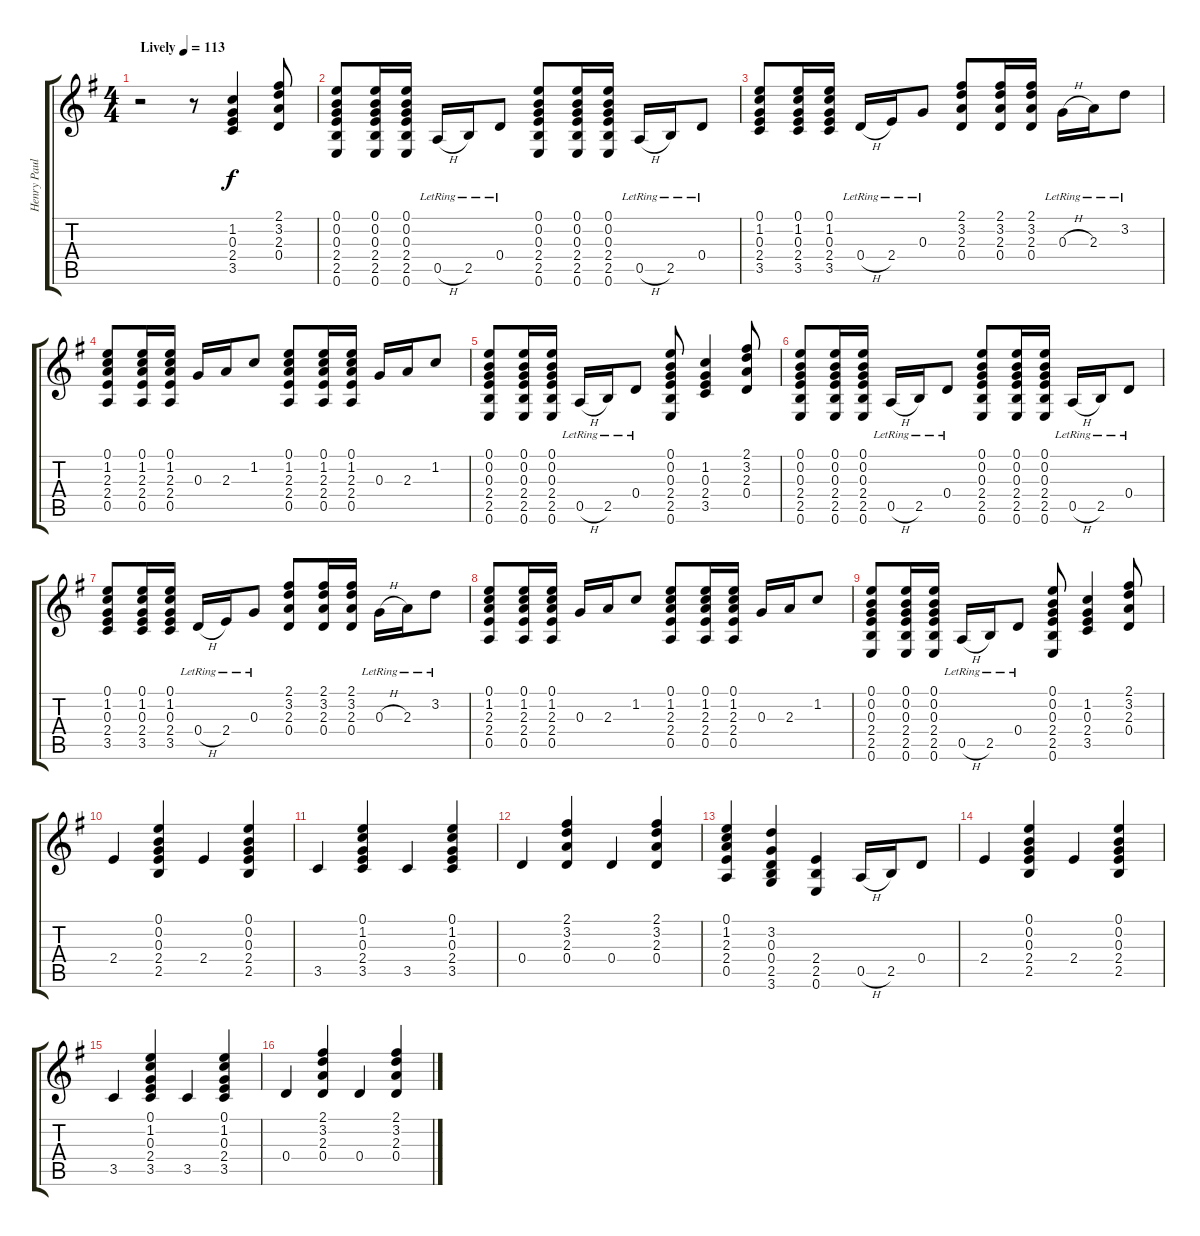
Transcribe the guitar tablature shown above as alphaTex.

\track ("Henry Paul Guitar" "Henry Paul") {instrument acousticguitarsteel}
\staff {score tabs}
\tuning (E4 B3 G3 D3 A2 E2) {hide}
\ts (4 4)
\tempo (113 "Lively")
\clef g2
\ks eminor
r.2{dy f instrument acousticguitarsteel} r.8 (1.2 0.3 2.4 3.5).4 (2.1 3.2 2.3 0.4).8 |
(0.1 0.2 0.3 2.4 2.5 0.6).8 (0.1 0.2 0.3 2.4 2.5 0.6).16 (0.1 0.2 0.3 2.4 2.5 0.6).16 0.5{h lr}.16 2.5{lr}.16 0.4{lr}.8 (0.1 0.2 0.3 2.4 2.5 0.6).8 (0.1 0.2 0.3 2.4 2.5 0.6).16 (0.1 0.2 0.3 2.4 2.5 0.6).16 0.5{h lr}.16 2.5{lr}.16 0.4{lr}.8 |
(0.1 1.2 0.3 2.4 3.5).8 (0.1 1.2 0.3 2.4 3.5).16 (0.1 1.2 0.3 2.4 3.5).16 0.4{h lr}.16 2.4{lr}.16 0.3{lr}.8 (2.1 3.2 2.3 0.4).8 (2.1 3.2 2.3 0.4).16 (2.1 3.2 2.3 0.4).16 0.3{h lr}.16 2.3{lr}.16 3.2{lr}.8 |
(0.1 1.2 2.3 2.4 0.5).8 (0.1 1.2 2.3 2.4 0.5).16 (0.1 1.2 2.3 2.4 0.5).16 0.3.16 2.3.16 1.2.8 (0.1 1.2 2.3 2.4 0.5).8 (0.1 1.2 2.3 2.4 0.5).16 (0.1 1.2 2.3 2.4 0.5).16 0.3.16 2.3.16 1.2.8 |
(0.1 0.2 0.3 2.4 2.5 0.6).8 (0.1 0.2 0.3 2.4 2.5 0.6).16 (0.1 0.2 0.3 2.4 2.5 0.6).16 0.5{h lr}.16 2.5{lr}.16 0.4{lr}.8 (0.1 0.2 0.3 2.4 2.5 0.6).8 (1.2 0.3 2.4 3.5).4 (2.1 3.2 2.3 0.4).8 |
(0.1 0.2 0.3 2.4 2.5 0.6).8 (0.1 0.2 0.3 2.4 2.5 0.6).16 (0.1 0.2 0.3 2.4 2.5 0.6).16 0.5{h lr}.16 2.5{lr}.16 0.4{lr}.8 (0.1 0.2 0.3 2.4 2.5 0.6).8 (0.1 0.2 0.3 2.4 2.5 0.6).16 (0.1 0.2 0.3 2.4 2.5 0.6).16 0.5{h lr}.16 2.5{lr}.16 0.4{lr}.8 |
(0.1 1.2 0.3 2.4 3.5).8 (0.1 1.2 0.3 2.4 3.5).16 (0.1 1.2 0.3 2.4 3.5).16 0.4{h lr}.16 2.4{lr}.16 0.3{lr}.8 (2.1 3.2 2.3 0.4).8 (2.1 3.2 2.3 0.4).16 (2.1 3.2 2.3 0.4).16 0.3{h lr}.16 2.3{lr}.16 3.2{lr}.8 |
(0.1 1.2 2.3 2.4 0.5).8 (0.1 1.2 2.3 2.4 0.5).16 (0.1 1.2 2.3 2.4 0.5).16 0.3.16 2.3.16 1.2.8 (0.1 1.2 2.3 2.4 0.5).8 (0.1 1.2 2.3 2.4 0.5).16 (0.1 1.2 2.3 2.4 0.5).16 0.3.16 2.3.16 1.2.8 |
(0.1 0.2 0.3 2.4 2.5 0.6).8 (0.1 0.2 0.3 2.4 2.5 0.6).16 (0.1 0.2 0.3 2.4 2.5 0.6).16 0.5{h lr}.16 2.5{lr}.16 0.4{lr}.8 (0.1 0.2 0.3 2.4 2.5 0.6).8 (1.2 0.3 2.4 3.5).4 (2.1 3.2 2.3 0.4).8 |
2.4.4{volume 7 balance 0} (0.1 0.2 0.3 2.4 2.5).4 2.4.4 (0.1 0.2 0.3 2.4 2.5).4 |
3.5.4 (0.1 1.2 0.3 2.4 3.5).4 3.5.4 (0.1 1.2 0.3 2.4 3.5).4 |
0.4.4 (2.1 3.2 2.3 0.4).4 0.4.4 (2.1 3.2 2.3 0.4).4 |
(0.1 1.2 2.3 2.4 0.5).4 (3.2 0.3 0.4 2.5 3.6).4 (2.4 2.5 0.6).4 0.5{h}.16 2.5.16 0.4.8 |
2.4.4 (0.1 0.2 0.3 2.4 2.5).4 2.4.4 (0.1 0.2 0.3 2.4 2.5).4 |
3.5.4 (0.1 1.2 0.3 2.4 3.5).4 3.5.4 (0.1 1.2 0.3 2.4 3.5).4 |
0.4.4 (2.1 3.2 2.3 0.4).4 0.4.4 (2.1 3.2 2.3 0.4).4
